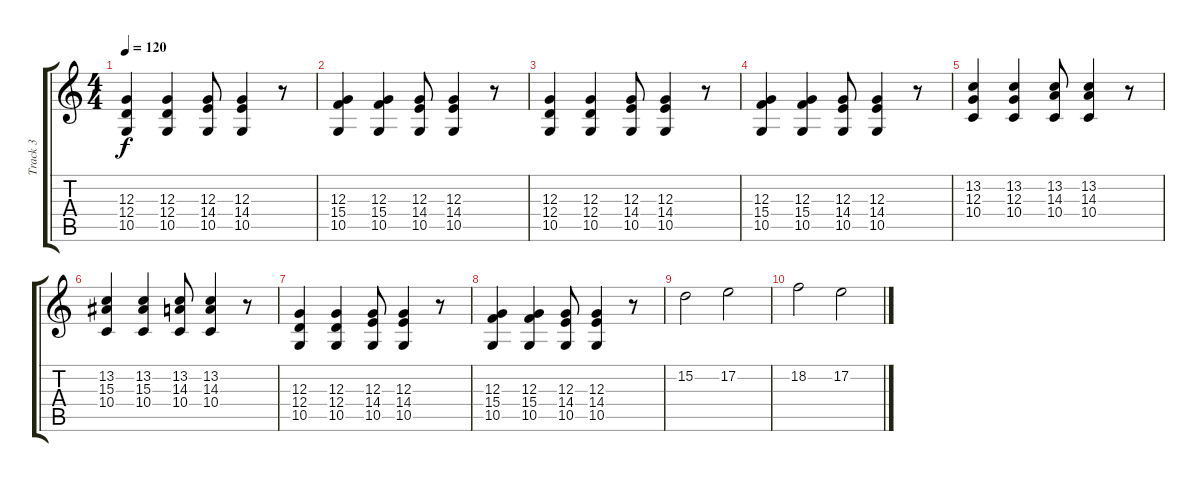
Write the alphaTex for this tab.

\track ("Track 3" "Track 3") {instrument drawbarorgan}
\staff {score tabs}
\tuning (E4 B3 G3 D3 A2 E2) {hide}
\ts (4 4)
\tempo 120
\clef g2
\ks c
(12.3 12.4 10.5).4{dy f} (12.3 12.4 10.5).4 (12.3 14.4 10.5).8 (12.3 14.4 10.5).4 r.8 |
(12.3 15.4 10.5).4 (12.3 15.4 10.5).4 (12.3 14.4 10.5).8 (12.3 14.4 10.5).4 r.8 |
(12.3 12.4 10.5).4 (12.3 12.4 10.5).4 (12.3 14.4 10.5).8 (12.3 14.4 10.5).4 r.8 |
(12.3 15.4 10.5).4 (12.3 15.4 10.5).4 (12.3 14.4 10.5).8 (12.3 14.4 10.5).4 r.8 |
(13.2 12.3 10.4).4 (13.2 12.3 10.4).4 (13.2 14.3 10.4).8 (13.2 14.3 10.4).4 r.8 |
(13.2 15.3 10.4).4 (13.2 15.3 10.4).4 (13.2 14.3 10.4).8 (13.2 14.3 10.4).4 r.8 |
(12.3 12.4 10.5).4 (12.3 12.4 10.5).4 (12.3 14.4 10.5).8 (12.3 14.4 10.5).4 r.8 |
(12.3 15.4 10.5).4 (12.3 15.4 10.5).4 (12.3 14.4 10.5).8 (12.3 14.4 10.5).4 r.8 |
15.2.2 17.2.2 |
18.2.2 17.2.2
